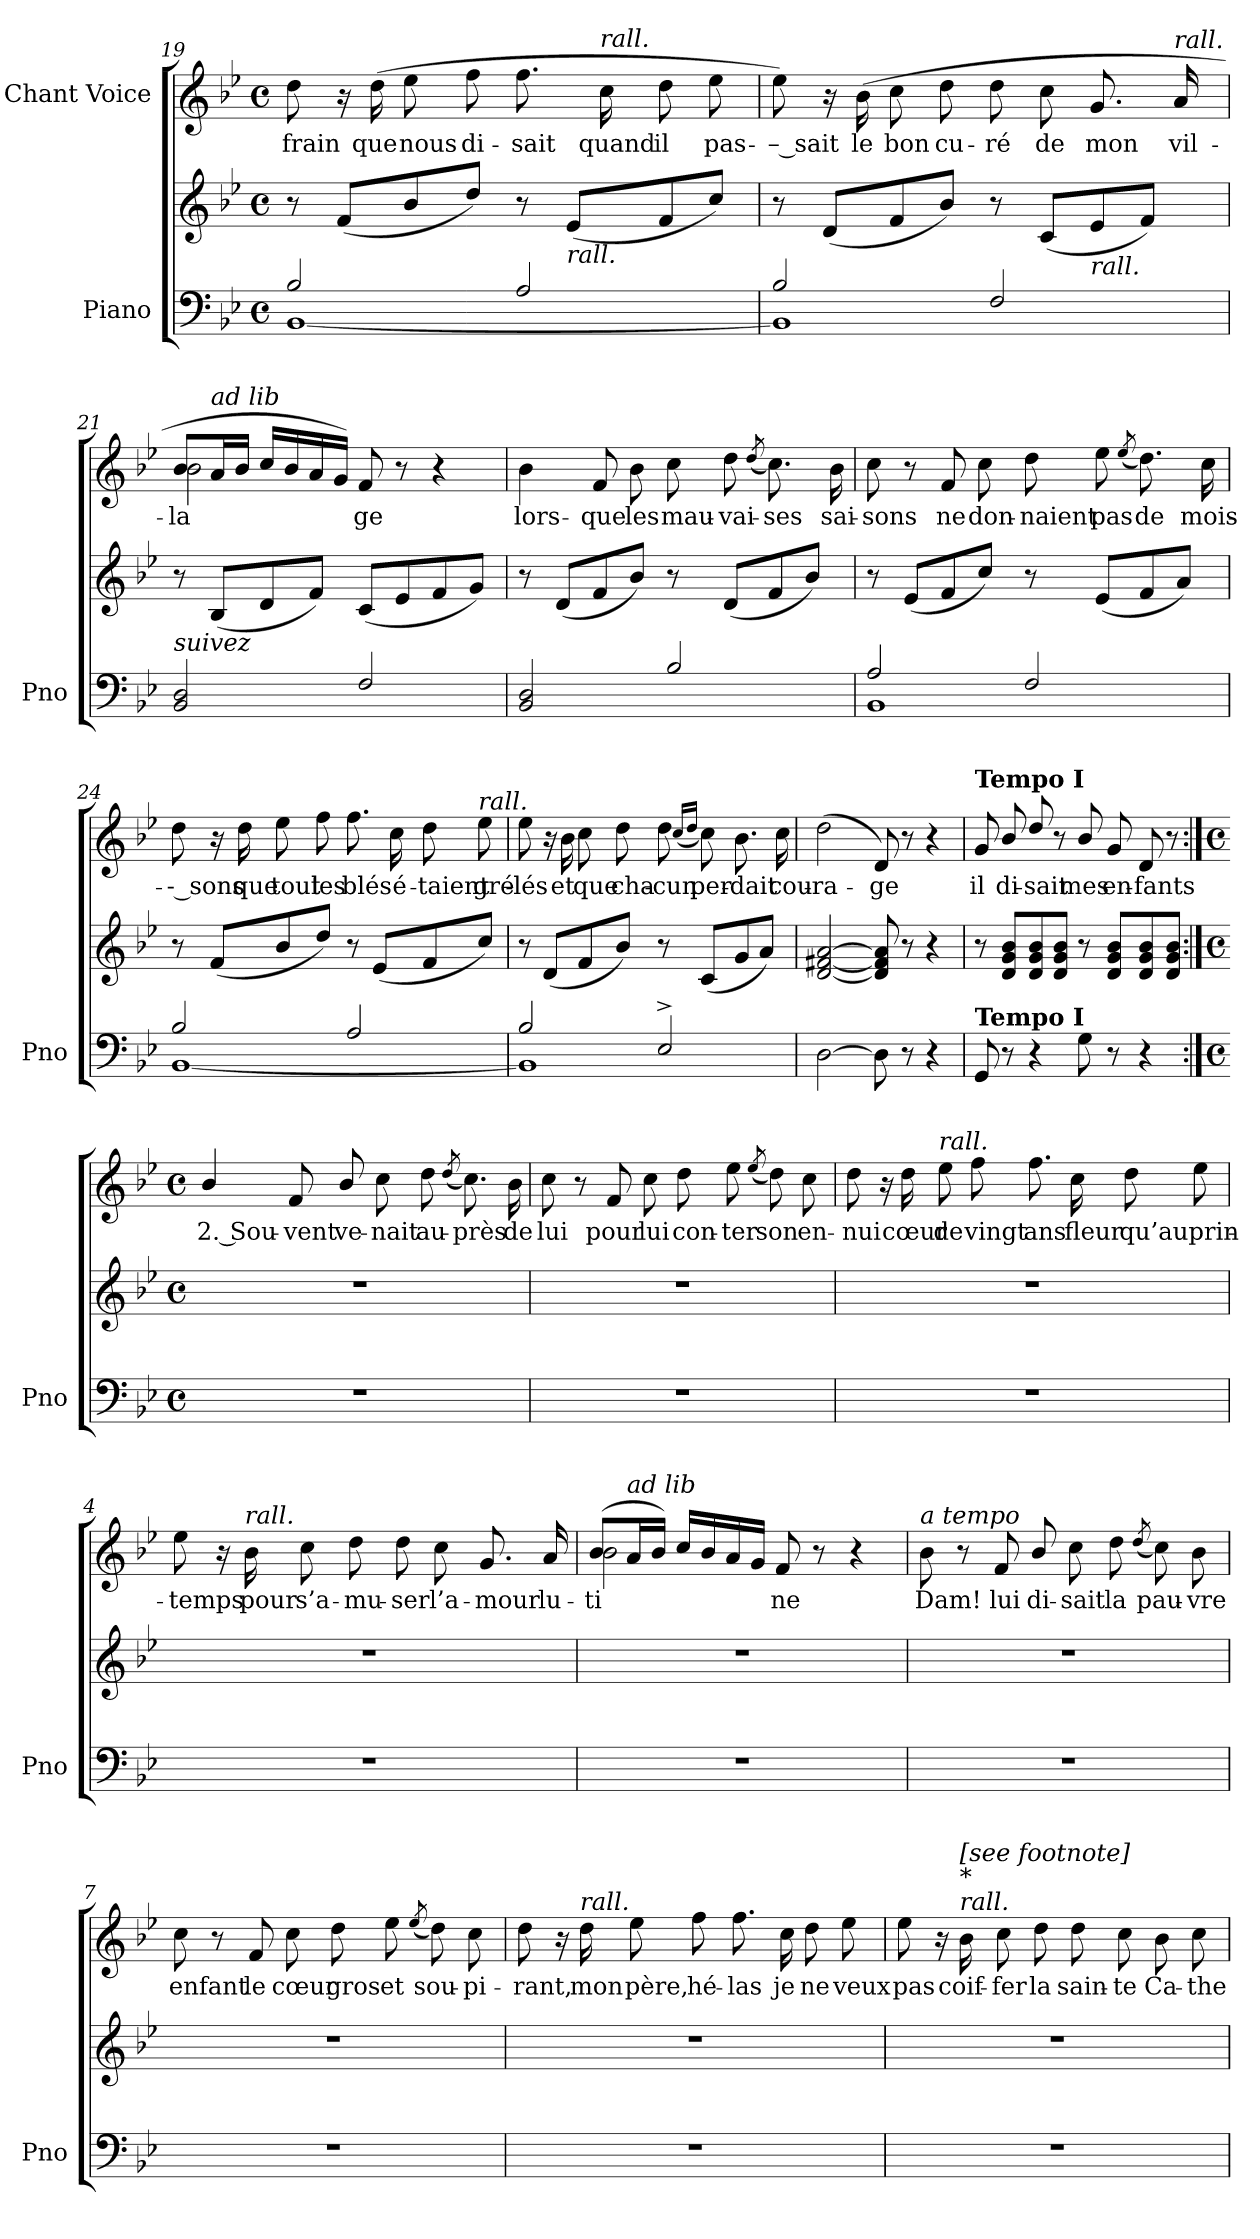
**kern	**kern	**kern	**text
*part2	*part2	*part1	*part1
*staff3	*staff2	*staff1	*staff1
*I"Piano	*	*I"Chant Voice	*
*I'Pno	*	*	*
*clefF4	*clefG2	*clefG2	*
*k[b-e-]	*k[b-e-]	*k[b-e-]	*
*M4/4	*M4/4	*M4/4	*
*met(c)	*met(c)	*met(c)	*
=19	=19	=19	=19
*^	*	*	*
!	!	!	!	!LO:LY:b
2B-/	[1BB-	8r	8dd\	-frain
.	.	(<8f/L	16r	.
!	!	!	!	!LO:LY:b
.	.	.	(>16dd\	que
!	!	!	!	!LO:LY:b
.	.	8b-/	8ee-\	nous
!	!	!	!	!LO:LY:b
.	.	8dd/J)	8ff\	di-
!	!	!	!	!LO:LY:b
2A/	.	8r	8.ff\	-sait
!	!	!LO:TX:b:i:t=rall.	!	!
.	.	(<8e-/L	.	.
!	!	!	!LO:TX:a:i:t=rall.	!
!	!	!	!	!LO:LY:b
.	.	.	16cc\	quand
!	!	!	!	!LO:LY:b
.	.	8f/	8dd\	il
!	!	!	!	!LO:LY:b
.	.	8cc/J)	8ee-\	pas-
!!LO:LB:g=z
=20	=20	=20	=20	=20
!	!	!	!	!LO:LY:b
2B-/	1BB-]	8r	8ee-\)	-– sait
.	.	(<8d/L	16r	.
!	!	!	!	!LO:LY:b
.	.	.	(>16b-\	le
!	!	!	!	!LO:LY:b
.	.	8f/	8cc\	bon
!	!	!	!	!LO:LY:b
.	.	8b-/J)	8dd\	cu-
!	!	!	!	!LO:LY:b
2F/	.	8r	8dd\	-ré
!	!	!	!	!LO:LY:b
.	.	(<8c/L	8cc\	de
!	!	!LO:TX:b:i:t=rall.	!	!
!	!	!	!	!LO:LY:b
.	.	8e-/	8.g/	mon
.	.	8f/J)	.	.
!	!	!	!LO:TX:a:i:t=rall.	!
!	!	!	!	!LO:LY:b
.	.	.	16a/	vil-
*v	*v	*	*	*
=21	=21	=21	=21
!LO:TX:a:i:t=suivez	!	!	!
!	!	!	!LO:LY:b
*	*	*^	*
2BB-/ 2D/	8r	8b-/L	2b-\	-la
!	!	!LO:TX:a:i:t=ad lib	!	!
.	(<8B-/L	16a/L	.	.
.	.	16b-/JJ	.	.
.	8d/	16cc/LL	.	.
.	.	16b-/	.	.
.	8f/J)	16a/	.	.
.	.	16g/JJ)	.	.
!	!	!	!	!LO:LY:b
2F/	(<8c/L	8f/	2ryy	ge
.	8e-/	8r	.	.
.	8f/	4r	.	.
.	8g/J)	.	.	.
*	*	*v	*v	*
=22	=22	=22	=22
!	!	!	!LO:LY:b
2BB-/ 2D/	8r	4b-\	lors-
.	(<8d/L	.	.
!	!	!	!LO:LY:b
.	8f/	8f/	-que
!	!	!	!LO:LY:b
.	8b-/J)	8b-\	les
!	!	!	!LO:LY:b
2B-/	8r	8cc\	mau-
!	!	!	!LO:LY:b
.	(<8d/L	8dd\	-vai-
.	.	(<8qdd/	.
!	!	!	!LO:LY:b
.	8f/	8.cc\)	-ses
.	8b-/J)	.	.
!	!	!	!LO:LY:b
.	.	16b-\	sai-
=23	=23	=23	=23
*^	*	*	*
!	!	!	!	!LO:LY:b
2A/	1BB-	8r	8cc\	-sons
.	.	(<8e-/L	8r	.
!	!	!	!	!LO:LY:b
.	.	8f/	8f/	ne
!	!	!	!	!LO:LY:b
.	.	8cc/J)	8cc\	don-
!	!	!	!	!LO:LY:b
2F/	.	8r	8dd\	-naient
!	!	!	!	!LO:LY:b
.	.	(<8e-/L	8ee-\	pas
.	.	.	(<8qee-/	.
!	!	!	!	!LO:LY:b
.	.	8f/	8.dd\)	de
.	.	8a/J)	.	.
!	!	!	!	!LO:LY:b
.	.	.	16cc\	mois-
!!LO:LB:g=z
=24	=24	=24	=24	=24
!	!	!	!	!LO:LY:b
2B-/	[1BB-	8r	8dd\	-- sons
.	.	(<8f/L	16r	.
!	!	!	!	!LO:LY:b
.	.	.	16dd\	que
!	!	!	!	!LO:LY:b
.	.	8b-/	8ee-\	tout
!	!	!	!	!LO:LY:b
.	.	8dd/J)	8ff\	les
!	!	!	!	!LO:LY:b
2A/	.	8r	8.ff\	blés
.	.	(<8e-/L	.	.
!	!	!	!	!LO:LY:b
.	.	.	16cc\	é-
!	!	!	!	!LO:LY:b
.	.	8f/	8dd\	-taient
!	!	!	!LO:TX:a:i:t=rall.	!
!	!	!	!	!LO:LY:b
.	.	8cc/J)	8ee-\	gré-
=25	=25	=25	=25	=25
!	!	!	!	!LO:LY:b
2B-/	1BB-]	8r	8ee-\	-lés
.	.	(<8d/L	16r	.
!	!	!	!	!LO:LY:b
.	.	.	16b-\	et
!	!	!	!	!LO:LY:b
.	.	8f/	8cc\	que
!	!	!	!	!LO:LY:b
.	.	8b-/J)	8dd\	cha-
!	!	!	!	!LO:LY:b
2E-^/	.	8r	8dd\	-cun
.	.	.	(<16qcc/LL	.
.	.	.	16qdd/JJ	.
!	!	!	!	!LO:LY:b
.	.	(<8c/L	8cc\)	per-
!	!	!	!	!LO:LY:b
.	.	8g/	8.b-\	-dait
.	.	8a/J)	.	.
!	!	!	!	!LO:LY:b
.	.	.	16cc\	cou-
*v	*v	*	*	*
=26	=26	=26	=26
!	!	!	!LO:LY:b
[2D\	[2d/ [2f#X/ [2a/	(>2dd\	-ra-
!	!	!	!LO:LY:b
8D\]	8d/] 8f#/] 8a/]	8d/)	-ge
8r	8r	8r	.
4r	4r	4r	.
=27	=27	=27	=27
!	!	!LO:TX:a:B:t=Tempo I	!
!LO:TX:a:B:t=Tempo I	!	!	!
!	!	!	!LO:LY:b
8GG/	8r	8g/	il
!	!	!	!LO:LY:b
8r	8d/ 8g/ 8b-/L	8b-/	di-
!	!	!	!LO:LY:b
4r	8d/ 8g/ 8b-/	8dd/	-sait
.	8d/ 8g/ 8b-/J	8r	.
!	!	!	!LO:LY:b
8G\	8r	8b-/	mes
!	!	!	!LO:LY:b
8r	8d/ 8g/ 8b-/L	8g/	en-
!	!	!	!LO:LY:b
4r	8d/ 8g/ 8b-/	8d/	-fants
.	8d/ 8g/ 8b-/J	8r	.
!!LO:PB:g=z
=1:|!	=1:|!	=1:|!	=1:|!
*M4/4	*M4/4	*M4/4	*
*met(c)	*met(c)	*met(c)	*
!	!	!	!LO:LY:b
1r	1r	4b-/	2. Sou-
!	!	!	!LO:LY:b
.	.	8f/	-vent
!	!	!	!LO:LY:b
.	.	8b-/	ve-
!	!	!	!LO:LY:b
.	.	8cc\	-nait
!	!	!	!LO:LY:b
.	.	8dd\	au-
.	.	(<8qdd/	.
!	!	!	!LO:LY:b
.	.	8.cc\)	-près
!	!	!	!LO:LY:b
.	.	16b-\	de
=2	=2	=2	=2
!	!	!	!LO:LY:b
1r	1r	8cc\	lui
.	.	8r	.
!	!	!	!LO:LY:b
.	.	8f/	pour
!	!	!	!LO:LY:b
.	.	8cc\	lui
!	!	!	!LO:LY:b
.	.	8dd\	con-
!	!	!	!LO:LY:b
.	.	8ee-\	-ter
.	.	(<8qee-/	.
!	!	!	!LO:LY:b
.	.	8dd\)	son
!	!	!	!LO:LY:b
.	.	8cc\	en-
=3	=3	=3	=3
!	!	!	!LO:LY:b
1r	1r	8dd\	-nui
.	.	16r	.
!	!	!	!LO:LY:b
.	.	16dd\	cœur
!	!	!LO:TX:a:i:t=rall.	!
!	!	!	!LO:LY:b
.	.	8ee-\	de
!	!	!	!LO:LY:b
.	.	8ff\	vingt
!	!	!	!LO:LY:b
.	.	8.ff\	ans
!	!	!	!LO:LY:b
.	.	16cc\	fleur
!	!	!	!LO:LY:b
.	.	8dd\	qu’au
!	!	!	!LO:LY:b
.	.	8ee-\	prin-
=4	=4	=4	=4
!	!	!	!LO:LY:b
1r	1r	8ee-\	-temps
.	.	16r	.
!	!	!LO:TX:a:i:t=rall.	!
!	!	!	!LO:LY:b
.	.	16b-\	pour
!	!	!	!LO:LY:b
.	.	8cc\	s’a-
!	!	!	!LO:LY:b
.	.	8dd\	-mu-
!	!	!	!LO:LY:b
.	.	8dd\	-ser
!	!	!	!LO:LY:b
.	.	8cc\	l’a-
!	!	!	!LO:LY:b
.	.	8.g/	-mour
!	!	!	!LO:LY:b
.	.	16a/	lu-
=5	=5	=5	=5
!	!	!	!LO:LY:b
*	*	*^	*
1r	1r	(<8b-/L	2b-\	-ti
!	!	!LO:TX:a:i:t=ad lib	!	!
.	.	16a/L	.	.
.	.	16b-/JJ)	.	.
.	.	16cc/LL	.	.
.	.	16b-/	.	.
.	.	16a/	.	.
.	.	16g/JJ	.	.
!	!	!	!	!LO:LY:b
.	.	8f/	2ryy	ne
.	.	8r	.	.
.	.	4r	.	.
*	*	*v	*v	*
!!LO:LB:g=z
=6	=6	=6	=6
!	!	!LO:TX:a:i:t=a tempo	!
!	!	!	!LO:LY:b
1r	1r	8b-\	Dam!
.	.	8r	.
!	!	!	!LO:LY:b
.	.	8f/	lui
!	!	!	!LO:LY:b
.	.	8b-/	di-
!	!	!	!LO:LY:b
.	.	8cc\	-sait
!	!	!	!LO:LY:b
.	.	8dd\	la
.	.	(<8qdd/	.
!	!	!	!LO:LY:b
.	.	8cc\)	pau-
!	!	!	!LO:LY:b
.	.	8b-\	-vre
=7	=7	=7	=7
!	!	!	!LO:LY:b
1r	1r	8cc\	enfant
.	.	8r	.
!	!	!	!LO:LY:b
.	.	8f/	le
!	!	!	!LO:LY:b
.	.	8cc\	cœur
!	!	!	!LO:LY:b
.	.	8dd\	gros
!	!	!	!LO:LY:b
.	.	8ee-\	et
.	.	(<8qee-/	.
!	!	!	!LO:LY:b
.	.	8dd\)	sou-
!	!	!	!LO:LY:b
.	.	8cc\	-pi-
=8	=8	=8	=8
!	!	!	!LO:LY:b
1r	1r	8dd\	-rant,
.	.	16r	.
!	!	!LO:TX:a:i:t=rall.	!
!	!	!	!LO:LY:b
.	.	16dd\	mon
!	!	!	!LO:LY:b
.	.	8ee-\	père,
!	!	!	!LO:LY:b
.	.	8ff\	hé-
!	!	!	!LO:LY:b
.	.	8.ff\	-las
!	!	!	!LO:LY:b
.	.	16cc\	je
!	!	!	!LO:LY:b
.	.	8dd\	ne
!	!	!	!LO:LY:b
.	.	8ee-\	veux
=9	=9	=9	=9
!	!	!	!LO:LY:b
1r	1r	8ee-\	pas
.	.	16r	.
!	!	!LO:TX:a:i:t=rall.	!
!	!	!LO:TX:a:t=*	!
!	!	!LO:TX:a:t=[see footnote]	!
!	!	!	!LO:LY:b
.	.	16b-\	coif-
!	!	!	!LO:LY:b
.	.	8cc\	-fer
!	!	!	!LO:LY:b
.	.	8dd\	la
!	!	!	!LO:LY:b
.	.	8dd\	sain-
!	!	!	!LO:LY:b
.	.	8cc\	-te
!	!	!	!LO:LY:b
.	.	8b-\	Ca-
!	!	!	!LO:LY:b
.	.	8cc\	-the-
=	=	=	=
*-	*-	*-	*-
